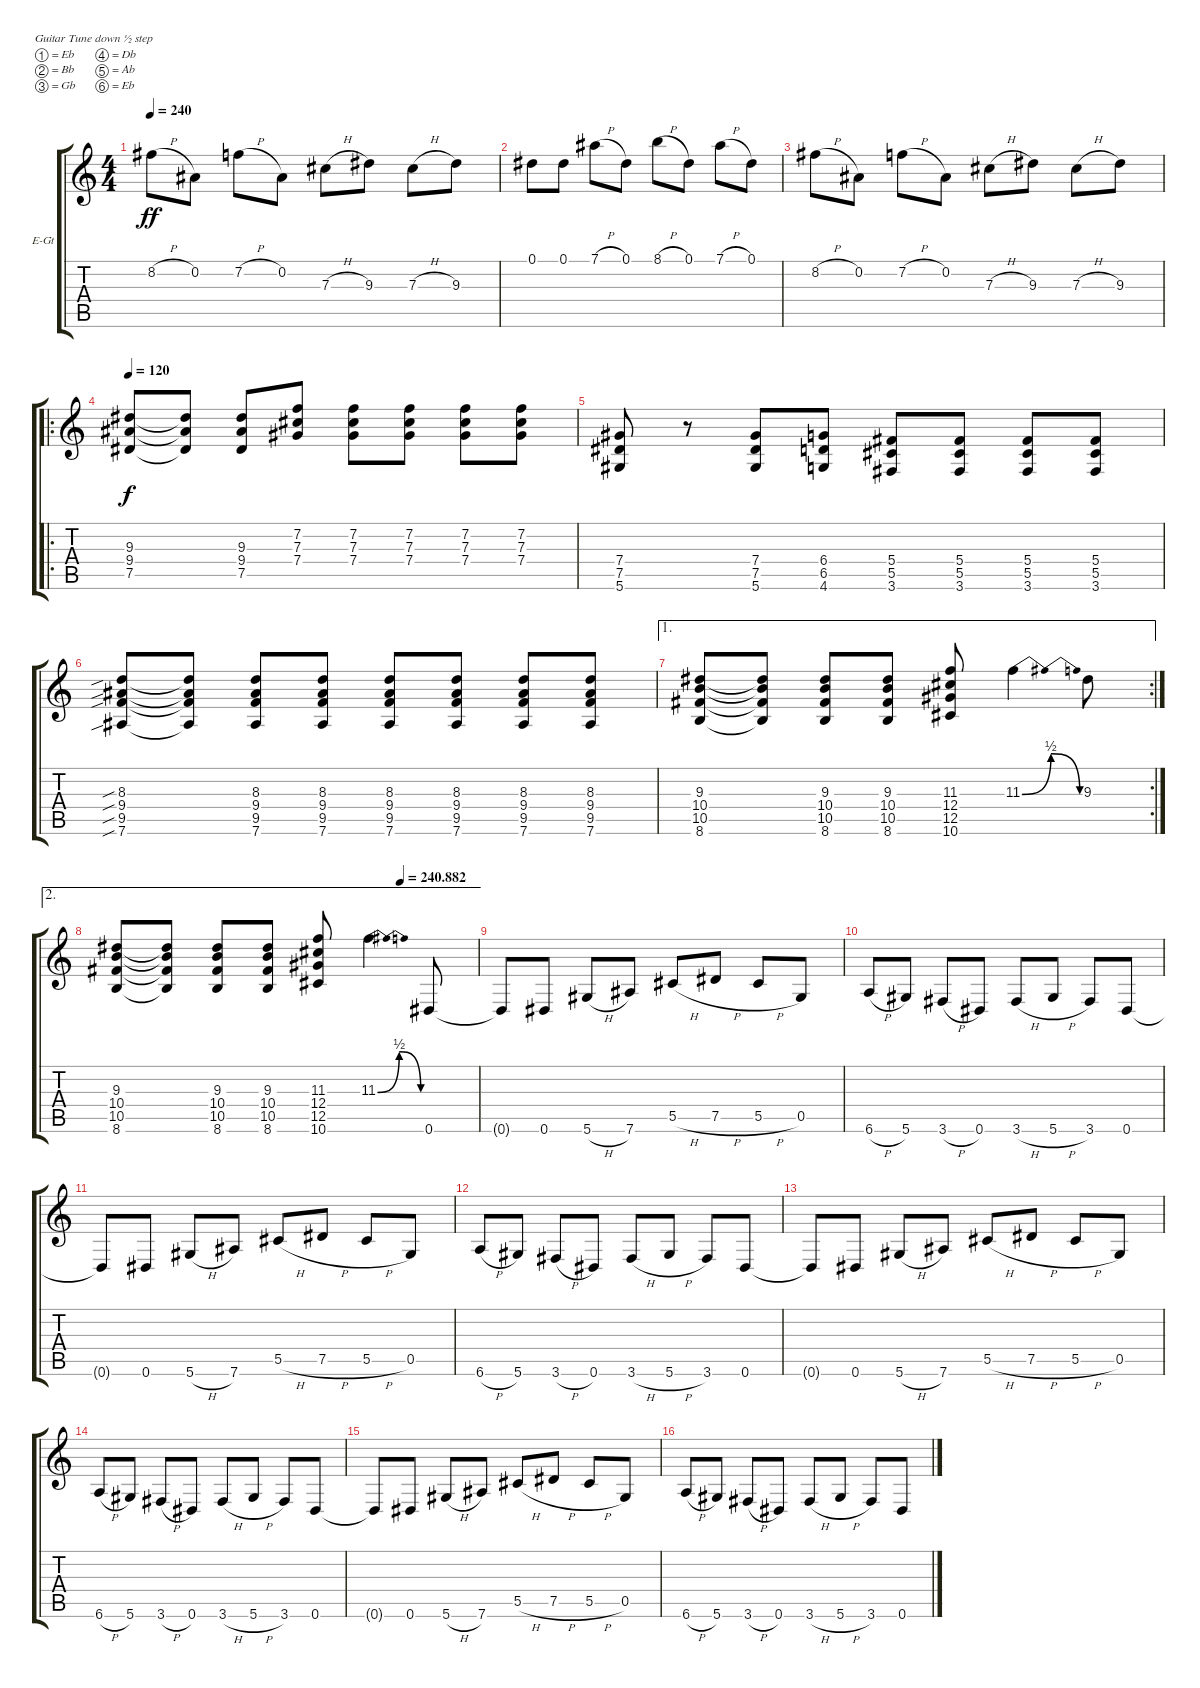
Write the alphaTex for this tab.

\defaultSystemsLayout 4
\bracketExtendMode groupsimilarinstruments
\firstSystemTrackNameOrientation horizontal
\otherSystemsTrackNameOrientation horizontal
\track ("Electric Guitar" "E-Gt") {instrument distortionguitar}
\staff {score tabs}
\tuning (Eb4 Bb3 Gb3 Db3 Ab2 Eb2)
\ts (4 4)
\tempo 240
\clef g2
\ks c
8.2{h}.8{dy ff} 0.2.8 7.2{h}.8 0.2.8 7.3{h}.8 9.3.8 7.3{h}.8 9.3.8 |
0.1.8 0.1.8 7.1{h}.8 0.1.8 8.1{h}.8 0.1.8 7.1{h}.8 0.1.8 |
8.2{h}.8 0.2.8 7.2{h}.8 0.2.8 7.3{h}.8 9.3.8 7.3{h}.8 9.3.8 |
\ro
\tempo 120
(9.4 7.5 9.3).8{dy f} (7.5{t} 9.4{t} 9.3{t}).8 (7.5 9.4 9.3).8 (7.2 7.3 7.4).8 (7.4 7.3 7.2).8 (7.2 7.3 7.4).8 (7.4 7.3 7.2).8 (7.4 7.3 7.2).8 |
(5.6 7.5 7.4).8 r.8 (5.6 7.5 7.4).8 (4.6 6.5 6.4).8 (3.6 5.4 5.5).8 (3.6 5.4 5.5).8 (3.6 5.5 5.4).8 (3.6 5.5 5.4).8 |
(7.6{sib} 9.5{sib} 9.4{sib} 8.3{sib}).8 (7.6{t} 9.5{t} 9.4{t} 8.3{t}).8 (7.6 9.5 9.4 8.3).8 (7.6 9.5 9.4 8.3).8 (7.6 9.5 9.4 8.3).8 (7.6 9.5 9.4 8.3).8 (7.6 9.5 9.4 8.3).8 (7.6 9.5 9.4 8.3).8 |
\ae 1
\rc 2
(8.6 10.5 10.4 9.3).8 (8.6{t} 10.5{t} 10.4{t} 9.3{t}).8 (8.6 10.5 10.4 9.3).8 (8.6 10.5 10.4 9.3).8 (10.6 12.5 12.4 11.3).8 11.3{be (bendrelease 0 0 10.2 2 20.4 2 30 0)}.4 9.3.8 |
\ae 2
\tempo (240.882 0.787402)
(8.6 10.5 10.4 9.3).8 (8.6{t} 10.5{t} 10.4{t} 9.3{t}).8 (8.6 10.5 10.4 9.3).8 (8.6 10.5 10.4 9.3).8 (10.6 12.5 12.4 11.3).8 11.3{be (bendrelease 0 0 10.2 2 20.4 2 30 0)}.4 0.6.8 |
0.6{t}.8 0.6.8 5.6{h}.8 7.6.8 5.5{h}.8 7.5{h}.8 5.5{h}.8 0.5.8 |
6.6{h}.8 5.6.8 3.6{h}.8 0.6.8 3.6{h}.8 5.6{h}.8 3.6.8 0.6.8 |
0.6{t}.8 0.6.8 5.6{h}.8 7.6.8 5.5{h}.8 7.5{h}.8 5.5{h}.8 0.5.8 |
6.6{h}.8 5.6.8 3.6{h}.8 0.6.8 3.6{h}.8 5.6{h}.8 3.6.8 0.6.8 |
0.6{t}.8 0.6.8 5.6{h}.8 7.6.8 5.5{h}.8 7.5{h}.8 5.5{h}.8 0.5.8 |
6.6{h}.8 5.6.8 3.6{h}.8 0.6.8 3.6{h}.8 5.6{h}.8 3.6.8 0.6.8 |
0.6{t}.8 0.6.8 5.6{h}.8 7.6.8 5.5{h}.8 7.5{h}.8 5.5{h}.8 0.5.8 |
6.6{h}.8 5.6.8 3.6{h}.8 0.6.8 3.6{h}.8 5.6{h}.8 3.6.8 0.6.8
